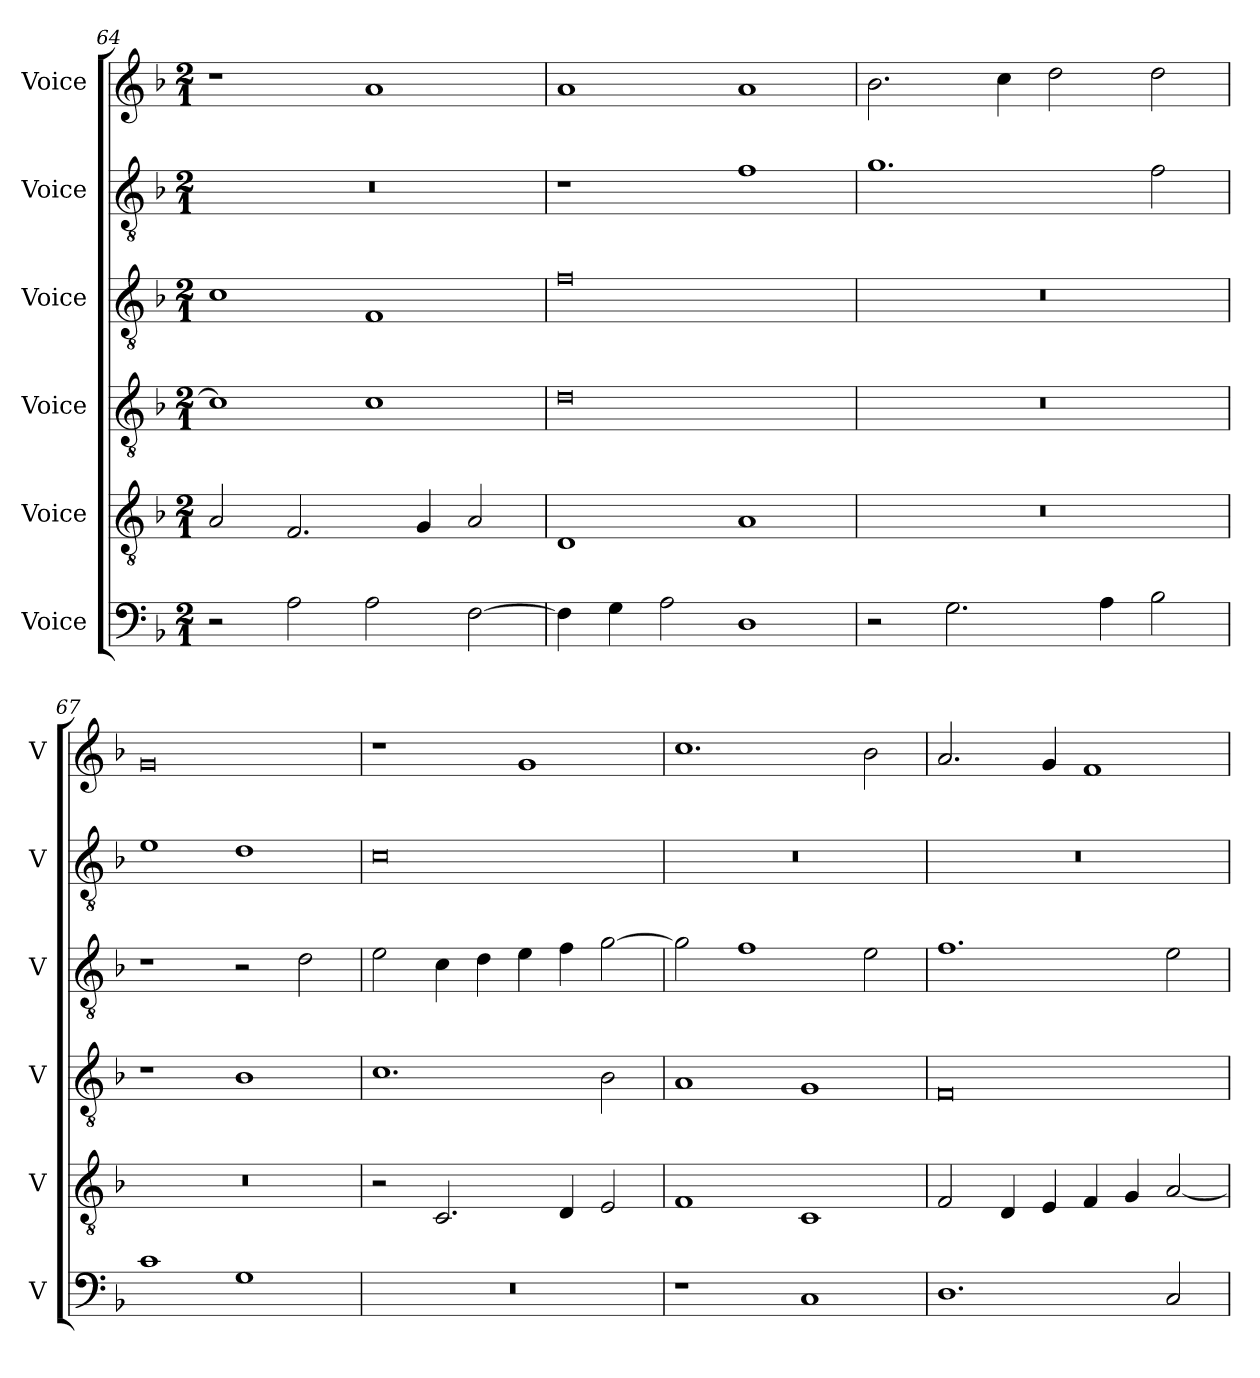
**kern	**kern	**kern	**kern	**kern	**kern
*part6	*part5	*part4	*part3	*part2	*part1
*staff6	*staff5	*staff4	*staff3	*staff2	*staff1
*I"Voice	*I"Voice	*I"Voice	*I"Voice	*I"Voice	*I"Voice
*I'V	*I'V	*I'V	*I'V	*I'V	*I'V
*clefF4	*clefGv2	*clefGv2	*clefGv2	*clefGv2	*clefG2
*k[b-]	*k[b-]	*k[b-]	*k[b-]	*k[b-]	*k[b-]
*M2/1	*M2/1	*M2/1	*M2/1	*M2/1	*M2/1
=64	=64	=64	=64	=64	=64
2r	2A/	1c]	1c	0r	1r
2A\	2.F/	.	.	.	.
2A\	.	1c	1F	.	1a
.	4G/	.	.	.	.
[2F\	2A/	.	.	.	.
=65	=65	=65	=65	=65	=65
4F\]	1D	0d	0f	1r	1a
4G\	.	.	.	.	.
2A\	.	.	.	.	.
1D	1A	.	.	1f	1a
=66	=66	=66	=66	=66	=66
2r	0r	0r	0r	1.g	2.b-\
2.G\	.	.	.	.	.
.	.	.	.	.	4cc\
.	.	.	.	.	2dd\
4A\	.	.	.	.	.
2B-\	.	.	.	2f\	2dd\
!!LO:PB:g=z
=67	=67	=67	=67	=67	=67
1c	0r	1r	1r	1e	0g
1G	.	1B-	2r	1d	.
.	.	.	2d\	.	.
=68	=68	=68	=68	=68	=68
0r	2r	1.c	2e\	0c	1r
.	2.C/	.	4c\	.	.
.	.	.	4d\	.	.
.	.	.	4e\	.	1g
.	4D/	.	4f\	.	.
.	2E/	2B-\	[2g\	.	.
=69	=69	=69	=69	=69	=69
1r	1F	1A	2g\]	0r	1.cc
.	.	.	1f	.	.
1C	1C	1G	.	.	.
.	.	.	2e\	.	2b-\
=70	=70	=70	=70	=70	=70
1.D	2F/	0F	1.f	0r	2.a/
.	4D/	.	.	.	.
.	4E/	.	.	.	4g/
.	4F/	.	.	.	1f
.	4G/	.	.	.	.
2C/	[2A/	.	2e\	.	.
=	=	=	=	=	=
*-	*-	*-	*-	*-	*-
